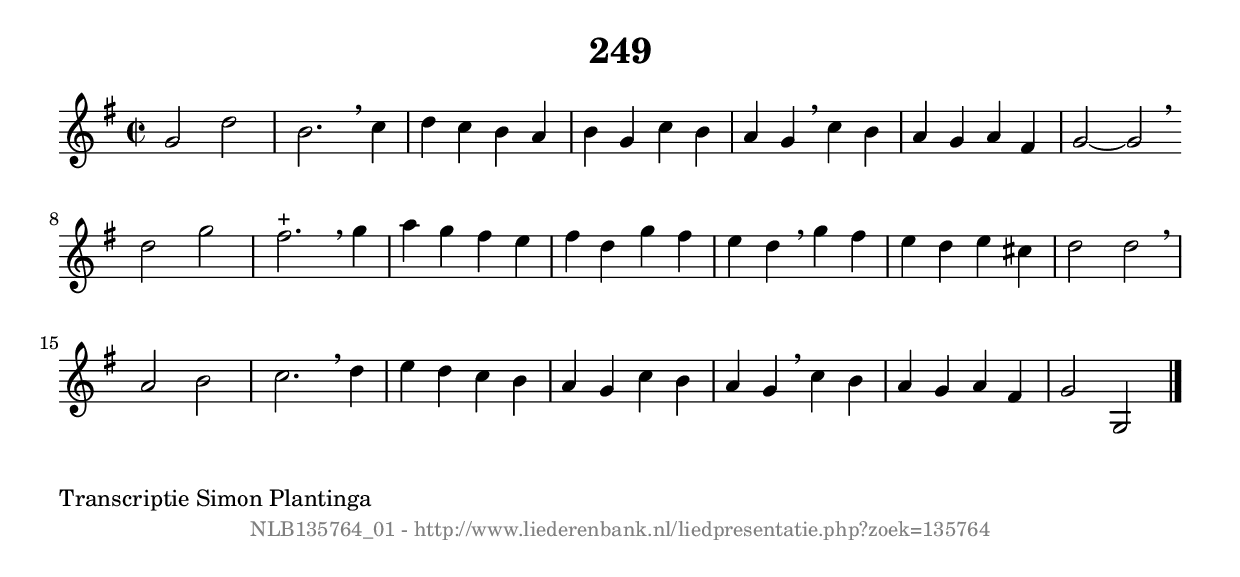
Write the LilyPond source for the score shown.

%
% produced by wce2krn 1.64 (7 June 2014)
%
\version"2.16"
#(append! paper-alist '(("long" . (cons (* 210 mm) (* 2000 mm)))))
#(set-default-paper-size "long")
sb = {\breathe}
mBreak = {\breathe }
bBreak = {\breathe }
x = {\once\override NoteHead #'style = #'cross }
gl=\glissando
itime={\override Staff.TimeSignature #'stencil = ##f }
ficta = {\once\set suggestAccidentals = ##t}
fine = {\once\override Score.RehearsalMark #'self-alignment-X = #1 \mark \markup {\italic{Fine}}}
dc = {\once\override Score.RehearsalMark #'self-alignment-X = #1 \mark \markup {\italic{D.C.}}}
dcf = {\once\override Score.RehearsalMark #'self-alignment-X = #1 \mark \markup {\italic{D.C. al Fine}}}
dcc = {\once\override Score.RehearsalMark #'self-alignment-X = #1 \mark \markup {\italic{D.C. al Coda}}}
ds = {\once\override Score.RehearsalMark #'self-alignment-X = #1 \mark \markup {\italic{D.S.}}}
dsf = {\once\override Score.RehearsalMark #'self-alignment-X = #1 \mark \markup {\italic{D.S. al Fine}}}
dsc = {\once\override Score.RehearsalMark #'self-alignment-X = #1 \mark \markup {\italic{D.S. al Coda}}}
pv = {\set Score.repeatCommands = #'((volta "1"))}
sv = {\set Score.repeatCommands = #'((volta "2"))}
tv = {\set Score.repeatCommands = #'((volta "3"))}
qv = {\set Score.repeatCommands = #'((volta "4"))}
xv = {\set Score.repeatCommands = #'((volta #f))}
\header{ tagline = ""
title = "249"
}
\score {{
\key g \major
\relative g'
{
\set melismaBusyProperties = #'()
\time 2/2
\tempo 4=120
\override Score.MetronomeMark #'transparent = ##t
\override Score.RehearsalMark #'break-visibility = #(vector #t #t #f)
g2 d'2 | b2. \sb c4 | d4 c4 b4 a4 | b4 g4 c4 b4 | a4 g4 \sb c4 b4 | a4 g4 a4 fis4 | g2~ g2 \bar ":|:" \bBreak
d'2 g2 | fis2.^"+" \sb g4 | a4 g4 fis4 e4 | fis4 d4 g4 fis4 | e4 d4 \sb g4 fis4 | e4 d4 e4 cis4 | d2 d2 | \mBreak \bar "|"
a2 b2 | c2. \sb d4 | e4 d4 c4 b4 | a4 g4 c4 b4 | a4 g4 \sb c4 b4 | a4 g4 a4 fis4 | g2 g,2 \bar "|."
 }}
 \midi { }
 \layout {
            indent = 0.0\cm
}
}
\markup { \wordwrap-string #" 
Transcriptie Simon Plantinga
"}
\markup { \vspace #0 } \markup { \with-color #grey \fill-line { \center-column { \smaller "NLB135764_01 - http://www.liederenbank.nl/liedpresentatie.php?zoek=135764" } } }
